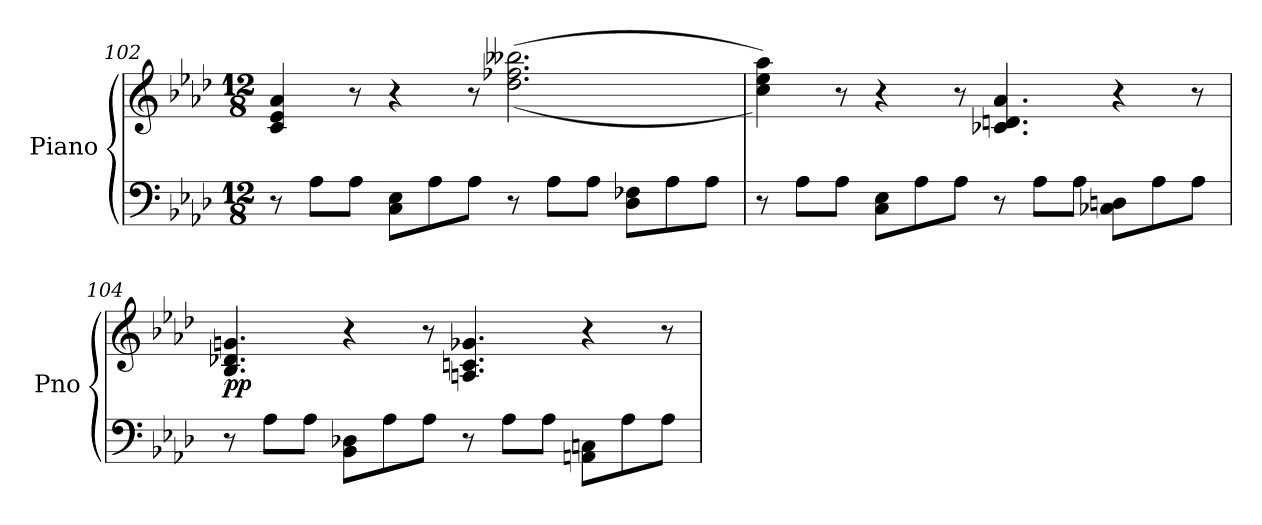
**kern	**kern	**dynam
*part1	*part1	*part1
*staff2	*staff1	*staff1/2
*I"Piano	*	*
*I'Pno	*	*
*clefF4	*clefG2	*
*k[b-e-a-d-]	*k[b-e-a-d-]	*
*M12/8	*M12/8	*
=102	=102	=102
8r	4c/ 4e-/ 4a-/	.
8A-\L	.	.
8A-\J	8r	.
8C\ 8E-\L	4r	.
8A-\	.	.
8A-\J	8r	.
8r	((>2.dd-\ 2.ff-X\ 2.bb--X\	.
8A-\L	.	.
8A-\J	.	.
8D-\ 8F-X\L	.	.
8A-\	.	.
8A-\J	.	.
=103	=103	=103
8r	4cc\ 4ee-\ 4aa-\))	.
8A-\L	.	.
8A-\J	8r	.
8C\ 8E-\L	4r	.
8A-\	.	.
8A-\J	8r	.
8r	4.c-X/ 4.dn/ 4.a-/	.
8A-\L	.	.
8A-\J	.	.
8C-X\ 8Dn\L	4r	.
8A-\	.	.
8A-\J	8r	.
!!LO:PB:g=z
=104	=104	=104
!	!	!LO:DY:b
8r	4.B-/ 4.d-X/ 4.gn/	pp
8A-\L	.	.
8A-\J	.	.
8BB-\ 8D-X\L	4r	.
8A-\	.	.
8A-\J	8r	.
8r	4.An/ 4.cn/ 4.g-X/	.
8A-\L	.	.
8A-\J	.	.
8AAn\ 8Cn\L	4r	.
8A-\	.	.
8A-\J	8r	.
=	=	=
*-	*-	*-
